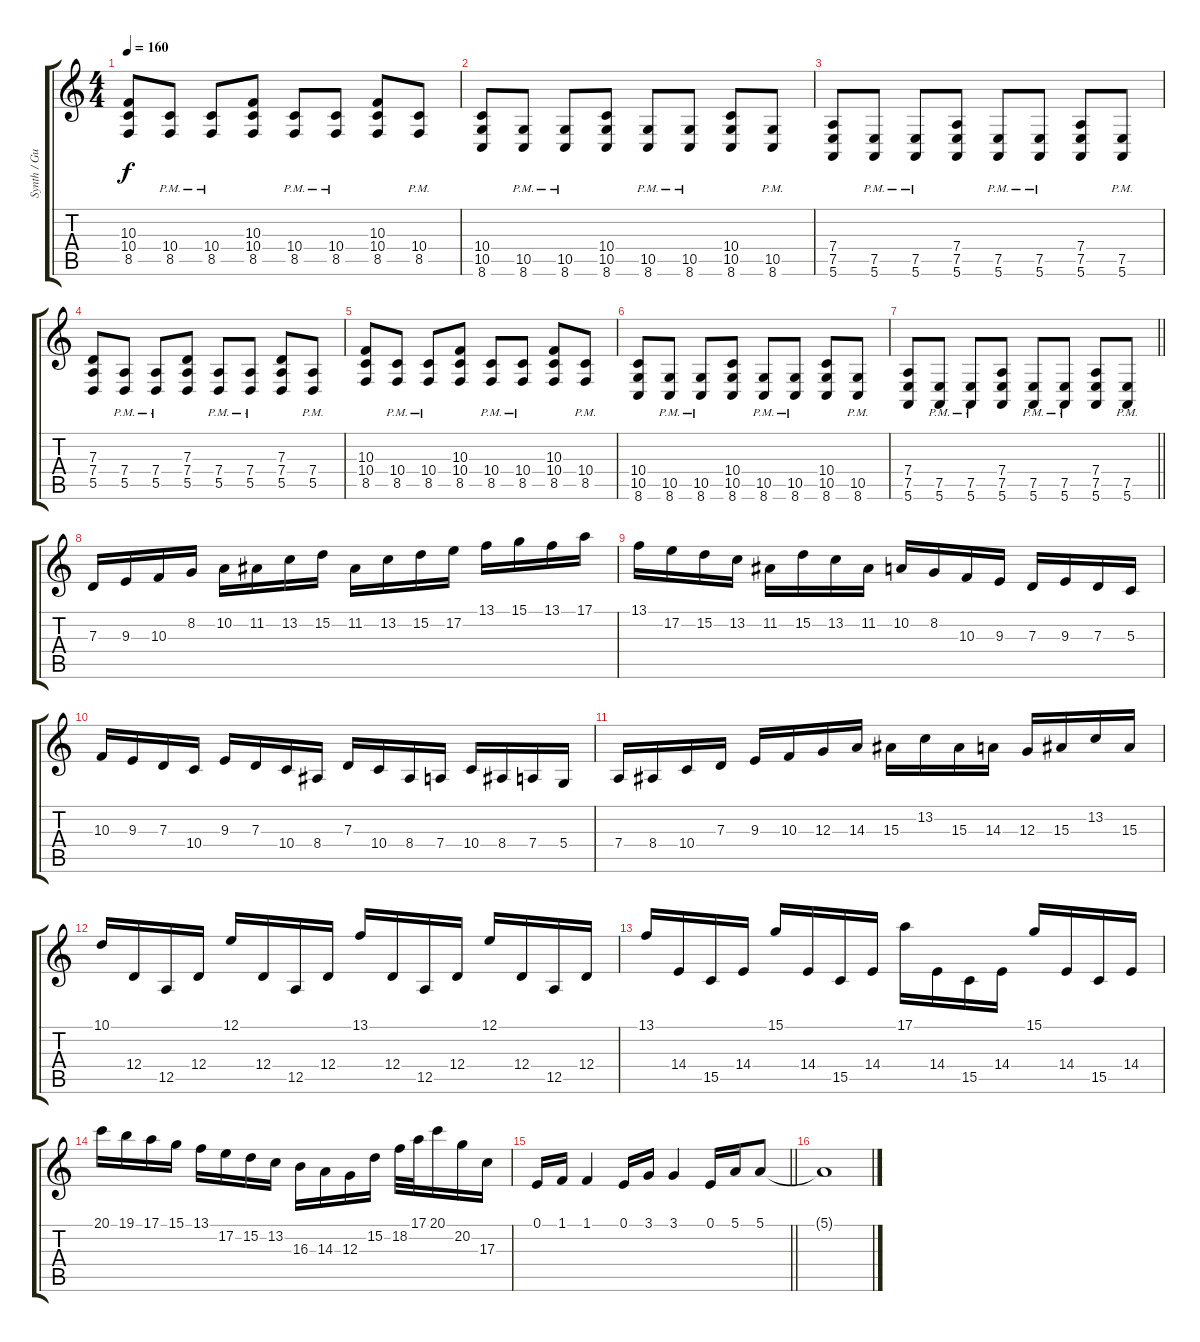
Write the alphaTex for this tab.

\track ("Synth / Guitar #3" "Synth / Gu") {instrument pad7halo}
\staff {score tabs}
\tuning (E4 B3 G3 D3 A2 E2) {hide}
\ts (4 4)
\tempo 160
\clef g2
\ks c
(10.3 10.4 8.5).8{dy f} (10.4{pm} 8.5{pm}).8 (10.4{pm} 8.5{pm}).8 (10.3 10.4 8.5).8 (10.4{pm} 8.5{pm}).8 (10.4{pm} 8.5{pm}).8 (10.3 10.4 8.5).8 (10.4{pm} 8.5{pm}).8 |
(10.4 10.5 8.6).8 (10.5{pm} 8.6{pm}).8 (10.5{pm} 8.6{pm}).8 (10.4 10.5 8.6).8 (10.5{pm} 8.6{pm}).8 (10.5{pm} 8.6{pm}).8 (10.4 10.5 8.6).8 (10.5{pm} 8.6{pm}).8 |
(7.4 7.5 5.6).8 (7.5{pm} 5.6{pm}).8 (7.5{pm} 5.6{pm}).8 (7.4 7.5 5.6).8 (7.5{pm} 5.6{pm}).8 (7.5{pm} 5.6{pm}).8 (7.4 7.5 5.6).8 (7.5{pm} 5.6{pm}).8 |
(7.3 7.4 5.5).8 (7.4{pm} 5.5{pm}).8 (7.4{pm} 5.5{pm}).8 (7.3 7.4 5.5).8 (7.4{pm} 5.5{pm}).8 (7.4{pm} 5.5{pm}).8 (7.3 7.4 5.5).8 (7.4{pm} 5.5{pm}).8 |
(10.3 10.4 8.5).8 (10.4{pm} 8.5{pm}).8 (10.4{pm} 8.5{pm}).8 (10.3 10.4 8.5).8 (10.4{pm} 8.5{pm}).8 (10.4{pm} 8.5{pm}).8 (10.3 10.4 8.5).8 (10.4{pm} 8.5{pm}).8 |
(10.4 10.5 8.6).8 (10.5{pm} 8.6{pm}).8 (10.5{pm} 8.6{pm}).8 (10.4 10.5 8.6).8 (10.5{pm} 8.6{pm}).8 (10.5{pm} 8.6{pm}).8 (10.4 10.5 8.6).8 (10.5{pm} 8.6{pm}).8 |
\barLineRight lightlight
(7.4 7.5 5.6).8 (7.5{pm} 5.6{pm}).8 (7.5{pm} 5.6{pm}).8 (7.4 7.5 5.6).8 (7.5{pm} 5.6{pm}).8 (7.5{pm} 5.6{pm}).8 (7.4 7.5 5.6).8 (7.5{pm} 5.6{pm}).8 |
\section ("" "")
7.3.16{volume 16 instrument lead1square} 9.3.16 10.3.16 8.2.16 10.2.16 11.2.16 13.2.16 15.2.16 11.2.16 13.2.16 15.2.16 17.2.16 13.1.16 15.1.16 13.1.16 17.1.16 |
13.1.16 17.2.16 15.2.16 13.2.16 11.2.16 15.2.16 13.2.16 11.2.16 10.2.16 8.2.16 10.3.16 9.3.16 7.3.16 9.3.16 7.3.16 5.3.16 |
10.3.16 9.3.16 7.3.16 10.4.16 9.3.16 7.3.16 10.4.16 8.4.16 7.3.16 10.4.16 8.4.16 7.4.16 10.4.16 8.4.16 7.4.16 5.4.16 |
7.4.16 8.4.16 10.4.16 7.3.16 9.3.16 10.3.16 12.3.16 14.3.16 15.3.16 13.2.16 15.3.16 14.3.16 12.3.16 15.3.16 13.2.16 15.3.16 |
10.1.16 12.4.16 12.5.16 12.4.16 12.1.16 12.4.16 12.5.16 12.4.16 13.1.16 12.4.16 12.5.16 12.4.16 12.1.16 12.4.16 12.5.16 12.4.16 |
13.1.16 14.4.16 15.5.16 14.4.16 15.1.16 14.4.16 15.5.16 14.4.16 17.1.16 14.4.16 15.5.16 14.4.16 15.1.16 14.4.16 15.5.16 14.4.16 |
20.1.16 19.1.16 17.1.16 15.1.16 13.1.16 17.2.16 15.2.16 13.2.16 16.3.16 14.3.16 12.3.16 15.2.16 18.2.32 17.1.32 20.1.16 20.2.16 17.3.16 |
\barLineRight lightlight
0.1.16 1.1.16 1.1.4 0.1.16 3.1.16 3.1.4 0.1.16 5.1.16 5.1.8 |
\section ("" "")
5.1{t}.1{volume 0}
